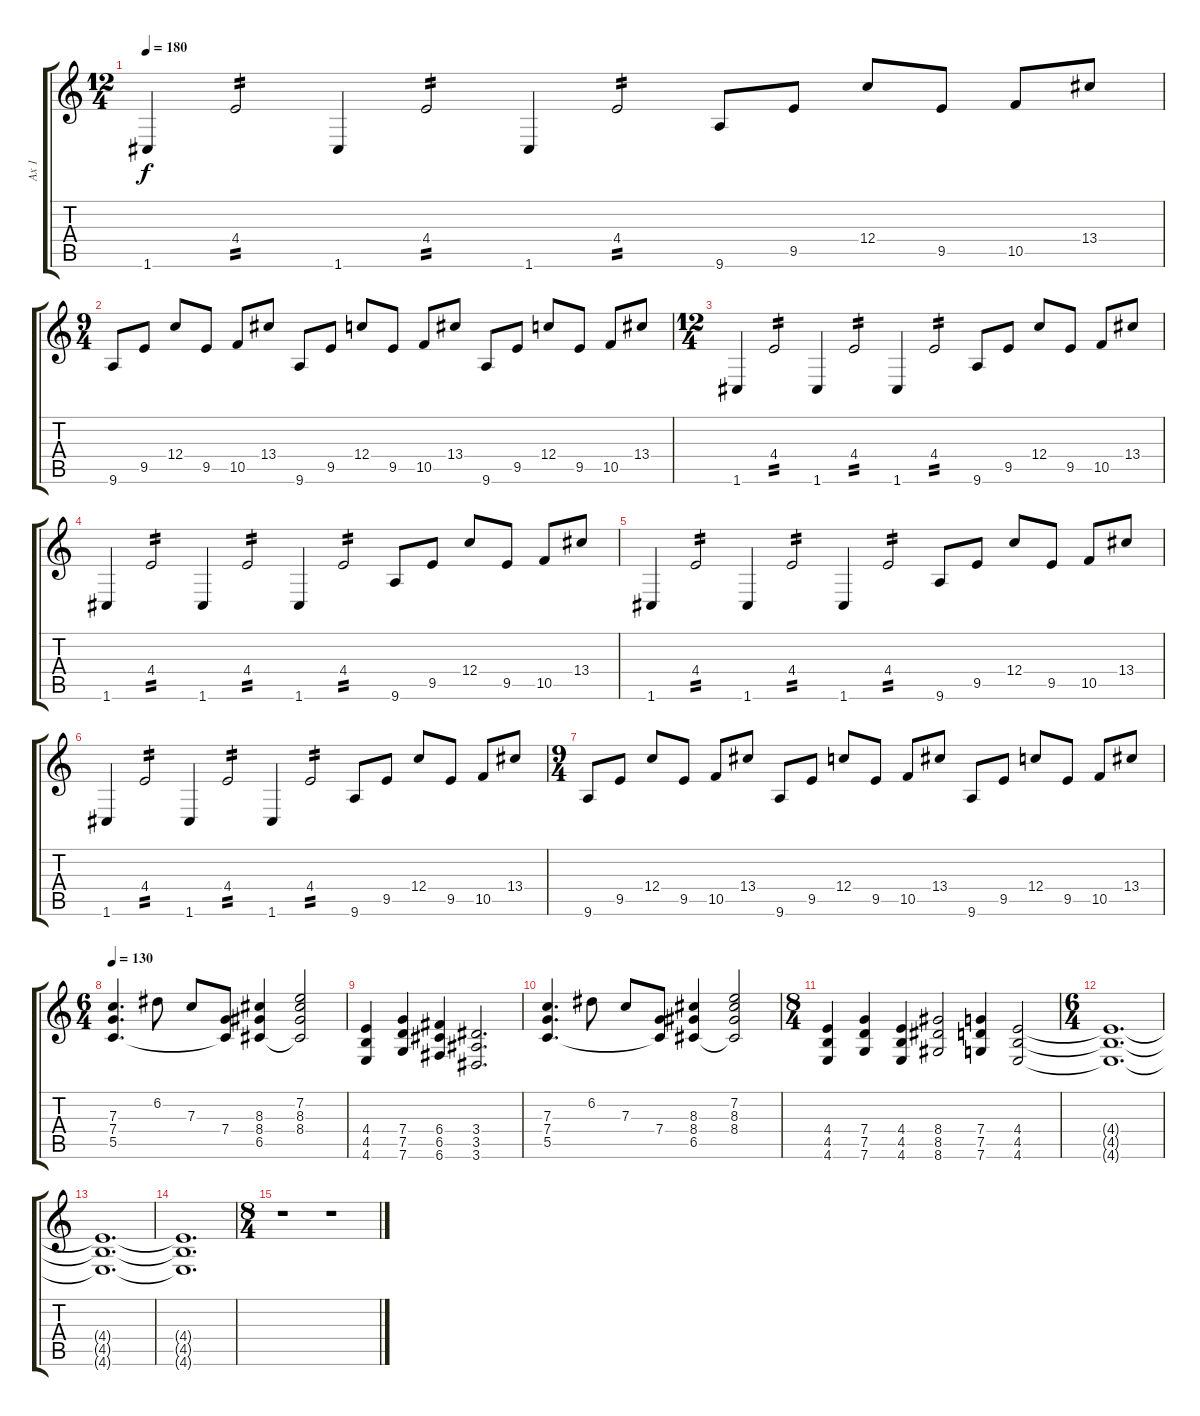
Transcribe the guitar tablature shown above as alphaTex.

\track ("Ax 1" "Ax 1") {instrument distortionguitar}
\staff {score tabs}
\tuning (D4 A3 F3 C3 G2 C2) {hide}
\ts (12 4)
\tempo 180
\clef g2
\ks c
1.6.4{dy f} 4.4.2{tp 2} 1.6.4 4.4.2{tp 2} 1.6.4 4.4.2{tp 2} 9.6.8 9.5.8 12.4.8 9.5.8 10.5.8 13.4.8 |
\ts (9 4)
9.6.8 9.5.8 12.4.8 9.5.8 10.5.8 13.4.8 9.6.8 9.5.8 12.4.8 9.5.8 10.5.8 13.4.8 9.6.8 9.5.8 12.4.8 9.5.8 10.5.8 13.4.8 |
\ts (12 4)
1.6.4 4.4.2{tp 2} 1.6.4 4.4.2{tp 2} 1.6.4 4.4.2{tp 2} 9.6.8 9.5.8 12.4.8 9.5.8 10.5.8 13.4.8 |
1.6.4 4.4.2{tp 2} 1.6.4 4.4.2{tp 2} 1.6.4 4.4.2{tp 2} 9.6.8 9.5.8 12.4.8 9.5.8 10.5.8 13.4.8 |
1.6.4 4.4.2{tp 2} 1.6.4 4.4.2{tp 2} 1.6.4 4.4.2{tp 2} 9.6.8 9.5.8 12.4.8 9.5.8 10.5.8 13.4.8 |
1.6.4 4.4.2{tp 2} 1.6.4 4.4.2{tp 2} 1.6.4 4.4.2{tp 2} 9.6.8 9.5.8 12.4.8 9.5.8 10.5.8 13.4.8 |
\ts (9 4)
9.6.8 9.5.8 12.4.8 9.5.8 10.5.8 13.4.8 9.6.8 9.5.8 12.4.8 9.5.8 10.5.8 13.4.8 9.6.8 9.5.8 12.4.8 9.5.8 10.5.8 13.4.8 |
\ts (6 4)
\tempo 130
(7.3 7.4 5.5).4{d} 6.2.8 7.3.8 (7.4 5.5{t}).8 (8.3 8.4 6.5).4 (7.2 8.3 8.4 6.5{t}).2 |
(4.4 4.5 4.6).4 (7.4 7.5 7.6).4 (6.4 6.5 6.6).4 (3.4 3.5 3.6).2{d} |
(7.3 7.4 5.5).4{d} 6.2.8 7.3.8 (7.4 5.5{t}).8 (8.3 8.4 6.5).4 (7.2 8.3 8.4 6.5{t}).2 |
\ts (8 4)
(4.4 4.5 4.6).4 (7.4 7.5 7.6).4 (4.4 4.5 4.6).4 (8.4 8.5 8.6).2 (7.4 7.5 7.6).4 (4.4 4.5 4.6).2 |
\ts (6 4)
(4.4{t} 4.5{t} 4.6{t}).1{d} |
(4.4{t} 4.5{t} 4.6{t}).1{d} |
(4.4{t} 4.5{t} 4.6{t}).1{d} |
\ts (8 4)
r.1 r.1
